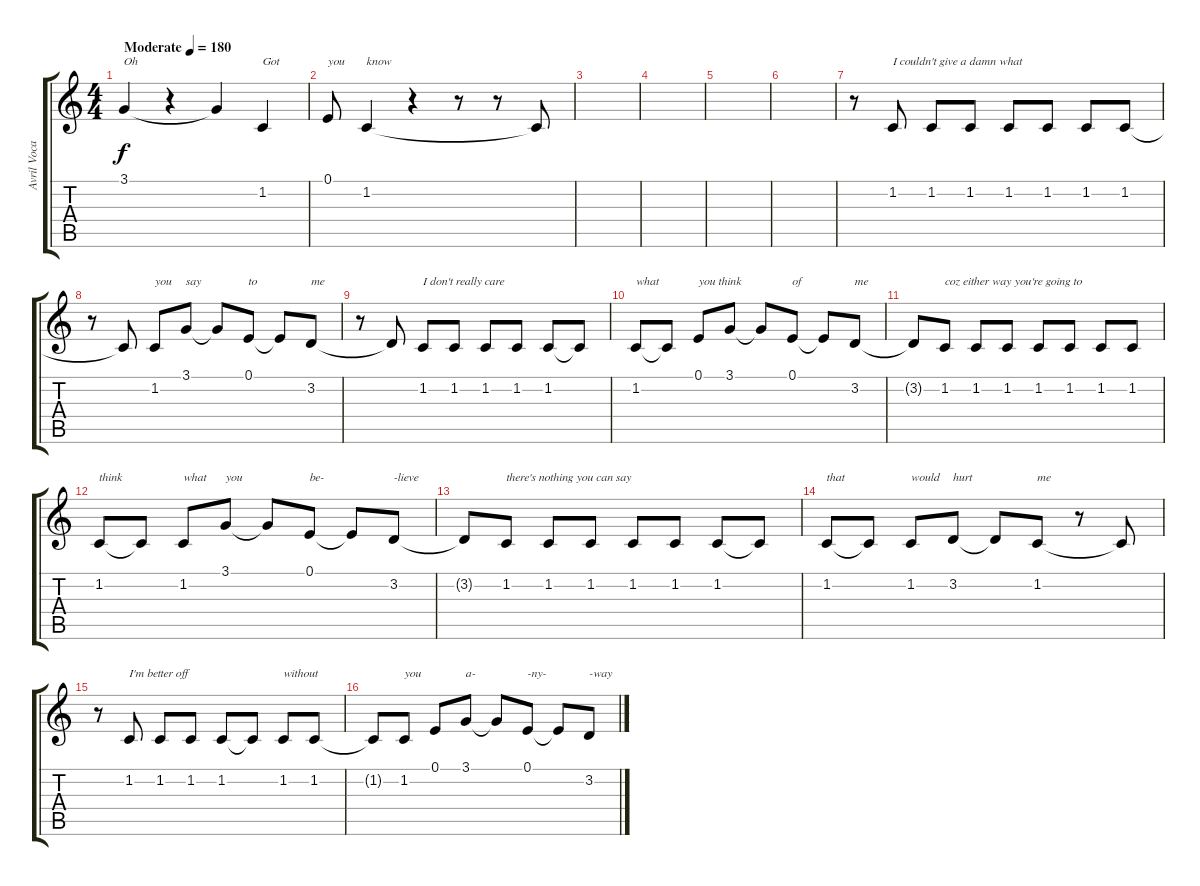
\track ("Avril Vocals" "Avril Voca") {instrument clarinet}
\staff {score tabs}
\tuning (E4 B3 G3 D3 A2 E2) {hide}
\ts (4 4)
\tempo (180 "Moderate")
\clef g2
\ks c
3.1.4{txt "Oh" dy f instrument clarinet} r.4 3.1{t}.4 1.2.4{txt "Got"} |
0.1.8{txt "you"} 1.2.4{txt "know"} r.4 r.8 r.8 1.2{t}.8 |
|
|
|
|
r.8 1.2.8{txt "I couldn't give a damn what"} 1.2.8 1.2.8 1.2.8 1.2.8 1.2.8 1.2.8 |
r.8 1.2{t}.8 1.2.8{txt "you"} 3.1.8{txt "say"} 3.1{t}.8 0.1.8{txt "to"} 0.1{t}.8 3.2.8{txt "me"} |
r.8 3.2{t}.8 1.2.8{txt "I don't really care"} 1.2.8 1.2.8 1.2.8 1.2.8 1.2{t}.8 |
1.2.8{txt "what"} 1.2{t}.8 0.1.8{txt "you think"} 3.1.8 3.1{t}.8 0.1.8{txt "of"} 0.1{t}.8 3.2.8{txt "me"} |
3.2{t}.8 1.2.8{txt "coz either way you're going to"} 1.2.8 1.2.8 1.2.8 1.2.8 1.2.8 1.2.8 |
1.2.8{txt "think"} 1.2{t}.8 1.2.8{txt "what"} 3.1.8{txt "you"} 3.1{t}.8 0.1.8{txt "be-"} 0.1{t}.8 3.2.8{txt "-lieve"} |
3.2{t}.8 1.2.8{txt "there's nothing you can say"} 1.2.8 1.2.8 1.2.8 1.2.8 1.2.8 1.2{t}.8 |
1.2.8{txt "that"} 1.2{t}.8 1.2.8{txt "would"} 3.2.8{txt "hurt"} 3.2{t}.8 1.2.8{txt "me"} r.8 1.2{t}.8 |
r.8 1.2.8{txt "I'm better off"} 1.2.8 1.2.8 1.2.8 1.2{t}.8 1.2.8{txt "without"} 1.2.8 |
1.2{t}.8 1.2.8{txt "you"} 0.1.8 3.1.8{txt "a-"} 3.1{t}.8 0.1.8{txt "-ny-"} 0.1{t}.8 3.2.8{txt "-way"}
